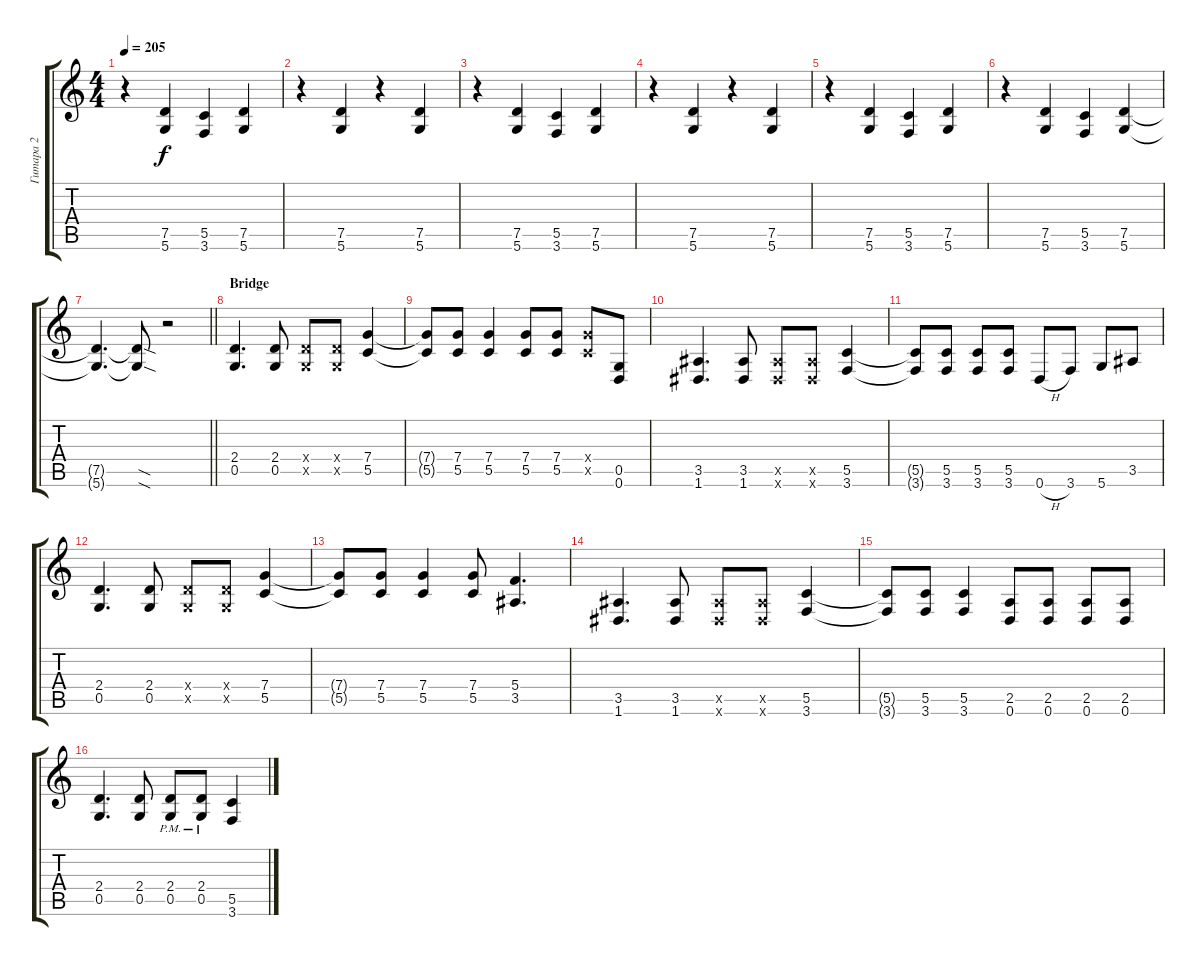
\track ("Гитара 2" "Гитара 2") {instrument distortionguitar}
\staff {score tabs}
\tuning (D4 A3 F3 C3 G2 D2) {hide}
\ts (4 4)
\tempo 205
\clef g2
\ks aminor
r.4{dy f} (7.5 5.6).4 (5.5 3.6).4 (7.5 5.6).4 |
r.4 (7.5 5.6).4 r.4 (7.5 5.6).4 |
r.4 (7.5 5.6).4 (5.5 3.6).4 (7.5 5.6).4 |
r.4 (7.5 5.6).4 r.4 (7.5 5.6).4 |
r.4 (7.5 5.6).4 (5.5 3.6).4 (7.5 5.6).4 |
r.4 (7.5 5.6).4 (5.5 3.6).4 (7.5 5.6).4 |
\barLineRight lightlight
(7.5{t} 5.6{t}).4{d} (7.5{sod t} 5.6{sod t}).8 r.2 |
\section ("" "Bridge")
(2.4 0.5).4{d} (2.4 0.5).8 (2.4{x} 0.5{x}).8 (2.4{x} 0.5{x}).8 (7.4 5.5).4 |
(7.4{t} 5.5{t}).8 (7.4 5.5).8 (7.4 5.5).4 (7.4 5.5).8 (7.4 5.5).8 (7.4{x} 5.5{x}).8 (0.5 0.6).8 |
(3.5 1.6).4{d} (3.5 1.6).8 (3.5{x} 1.6{x}).8 (3.5{x} 1.6{x}).8 (5.5 3.6).4 |
(5.5{t} 3.6{t}).8 (5.5 3.6).8 (5.5 3.6).8 (5.5 3.6).8 0.6{h}.8 3.6.8 5.6.8 3.5.8 |
(2.4 0.5).4{d} (2.4 0.5).8 (2.4{x} 0.5{x}).8 (2.4{x} 0.5{x}).8 (7.4 5.5).4 |
(7.4{t} 5.5{t}).8 (7.4 5.5).8 (7.4 5.5).4 (7.4 5.5).8 (5.4 3.5).4{d} |
(3.5 1.6).4{d} (3.5 1.6).8 (3.5{x} 1.6{x}).8 (3.5{x} 1.6{x}).8 (5.5 3.6).4 |
(5.5{t} 3.6{t}).8 (5.5 3.6).8 (5.5 3.6).4 (2.5 0.6).8 (2.5 0.6).8 (2.5 0.6).8 (2.5 0.6).8 |
(2.4 0.5).4{d} (2.4 0.5).8 (2.4{pm} 0.5{pm}).8 (2.4{pm} 0.5{pm}).8 (5.5 3.6).4
